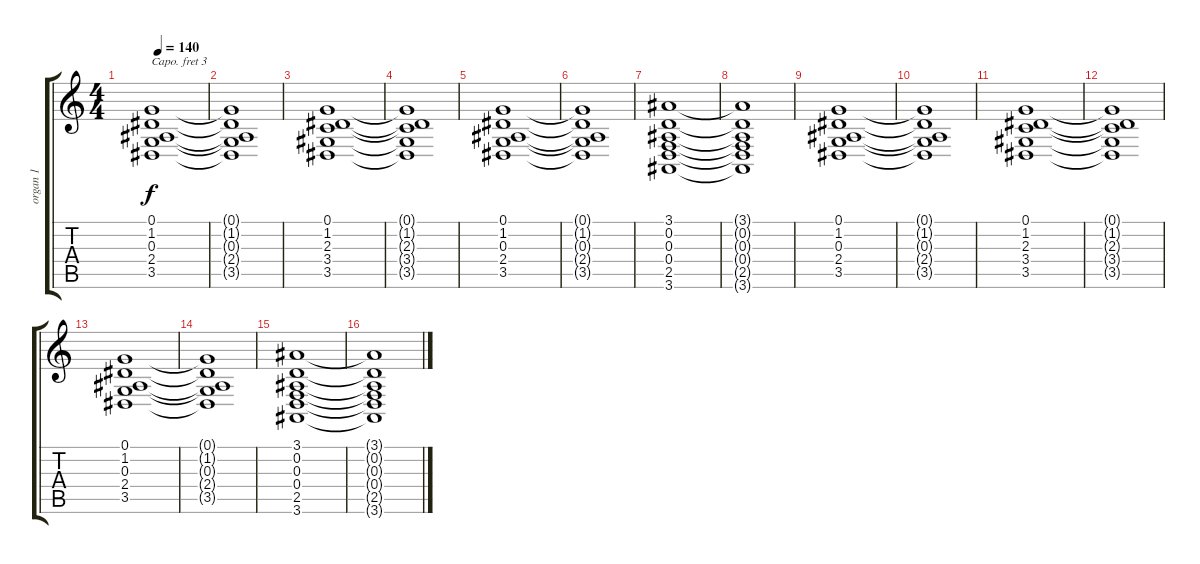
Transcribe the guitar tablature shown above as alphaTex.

\track ("organ 1" "organ 1") {instrument drawbarorgan}
\staff {score tabs}
\capo 3
\tuning (E4 B3 G3 D3 A2 E2) {hide}
\ts (4 4)
\tempo 140
\clef g2
\ks c
(0.1 1.2 0.3 2.4 3.5).1{dy f} |
(0.1{t} 1.2{t} 0.3{t} 2.4{t} 3.5{t}).1 |
(0.1 1.2 2.3 3.4 3.5).1 |
(0.1{t} 1.2{t} 2.3{t} 3.4{t} 3.5{t}).1 |
(0.1 1.2 0.3 2.4 3.5).1 |
(0.1{t} 1.2{t} 0.3{t} 2.4{t} 3.5{t}).1 |
(3.1 0.2 0.3 0.4 2.5 3.6).1 |
(3.1{t} 0.2{t} 0.3{t} 0.4{t} 2.5{t} 3.6{t}).1 |
(0.1 1.2 0.3 2.4 3.5).1 |
(0.1{t} 1.2{t} 0.3{t} 2.4{t} 3.5{t}).1 |
(0.1 1.2 2.3 3.4 3.5).1 |
(0.1{t} 1.2{t} 2.3{t} 3.4{t} 3.5{t}).1 |
(0.1 1.2 0.3 2.4 3.5).1 |
(0.1{t} 1.2{t} 0.3{t} 2.4{t} 3.5{t}).1 |
(3.1 0.2 0.3 0.4 2.5 3.6).1 |
(3.1{t} 0.2{t} 0.3{t} 0.4{t} 2.5{t} 3.6{t}).1
